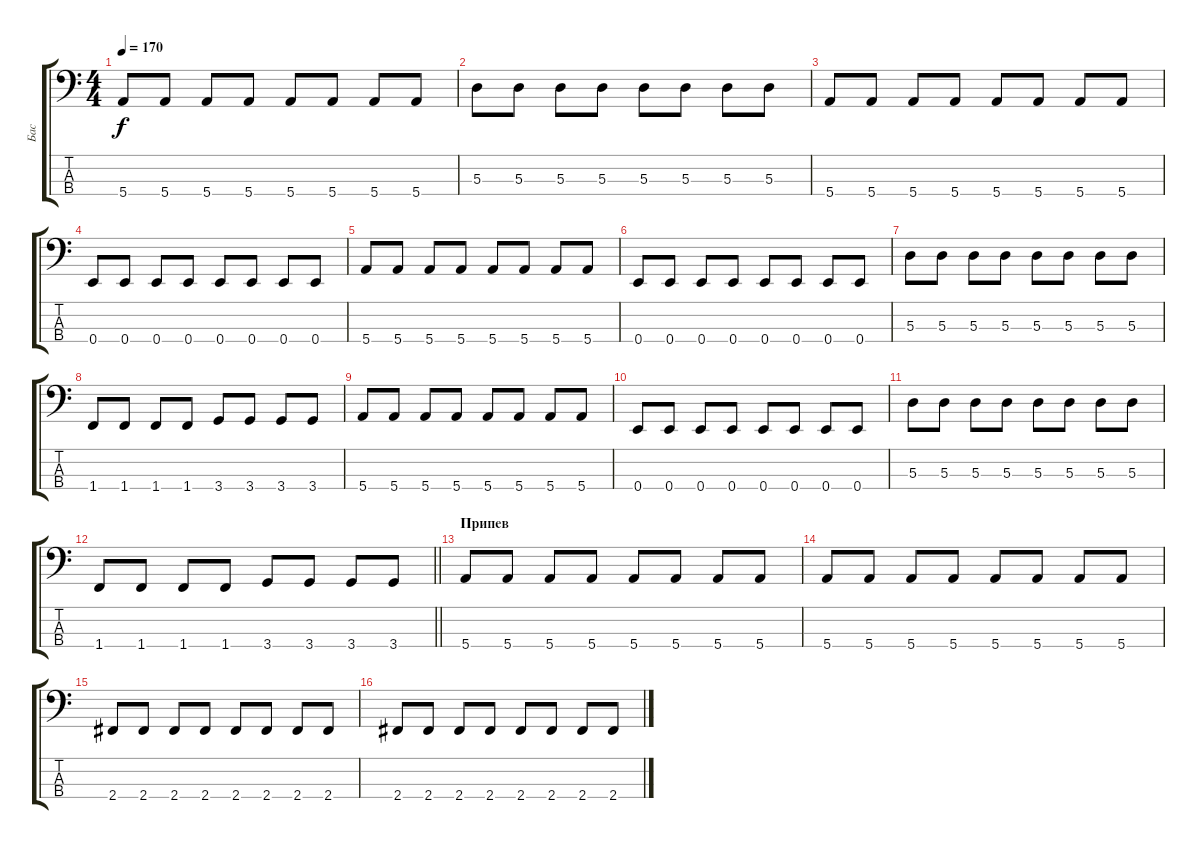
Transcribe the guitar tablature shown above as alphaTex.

\track ("Бас" "Бас") {instrument electricbassfinger}
\staff {score tabs}
\tuning (G2 D2 A1 E1) {hide}
\ts (4 4)
\tempo 170
\clef f4
\ks c
5.4.8{dy f} 5.4.8 5.4.8 5.4.8 5.4.8 5.4.8 5.4.8 5.4.8 |
5.3.8 5.3.8 5.3.8 5.3.8 5.3.8 5.3.8 5.3.8 5.3.8 |
5.4.8 5.4.8 5.4.8 5.4.8 5.4.8 5.4.8 5.4.8 5.4.8 |
0.4.8 0.4.8 0.4.8 0.4.8 0.4.8 0.4.8 0.4.8 0.4.8 |
5.4.8 5.4.8 5.4.8 5.4.8 5.4.8 5.4.8 5.4.8 5.4.8 |
0.4.8 0.4.8 0.4.8 0.4.8 0.4.8 0.4.8 0.4.8 0.4.8 |
5.3.8 5.3.8 5.3.8 5.3.8 5.3.8 5.3.8 5.3.8 5.3.8 |
1.4.8 1.4.8 1.4.8 1.4.8 3.4.8 3.4.8 3.4.8 3.4.8 |
5.4.8 5.4.8 5.4.8 5.4.8 5.4.8 5.4.8 5.4.8 5.4.8 |
0.4.8 0.4.8 0.4.8 0.4.8 0.4.8 0.4.8 0.4.8 0.4.8 |
5.3.8 5.3.8 5.3.8 5.3.8 5.3.8 5.3.8 5.3.8 5.3.8 |
\barLineRight lightlight
1.4.8 1.4.8 1.4.8 1.4.8 3.4.8 3.4.8 3.4.8 3.4.8 |
\section ("" "Припев")
5.4.8 5.4.8 5.4.8 5.4.8 5.4.8 5.4.8 5.4.8 5.4.8 |
5.4.8 5.4.8 5.4.8 5.4.8 5.4.8 5.4.8 5.4.8 5.4.8 |
2.4.8 2.4.8 2.4.8 2.4.8 2.4.8 2.4.8 2.4.8 2.4.8 |
2.4.8 2.4.8 2.4.8 2.4.8 2.4.8 2.4.8 2.4.8 2.4.8
